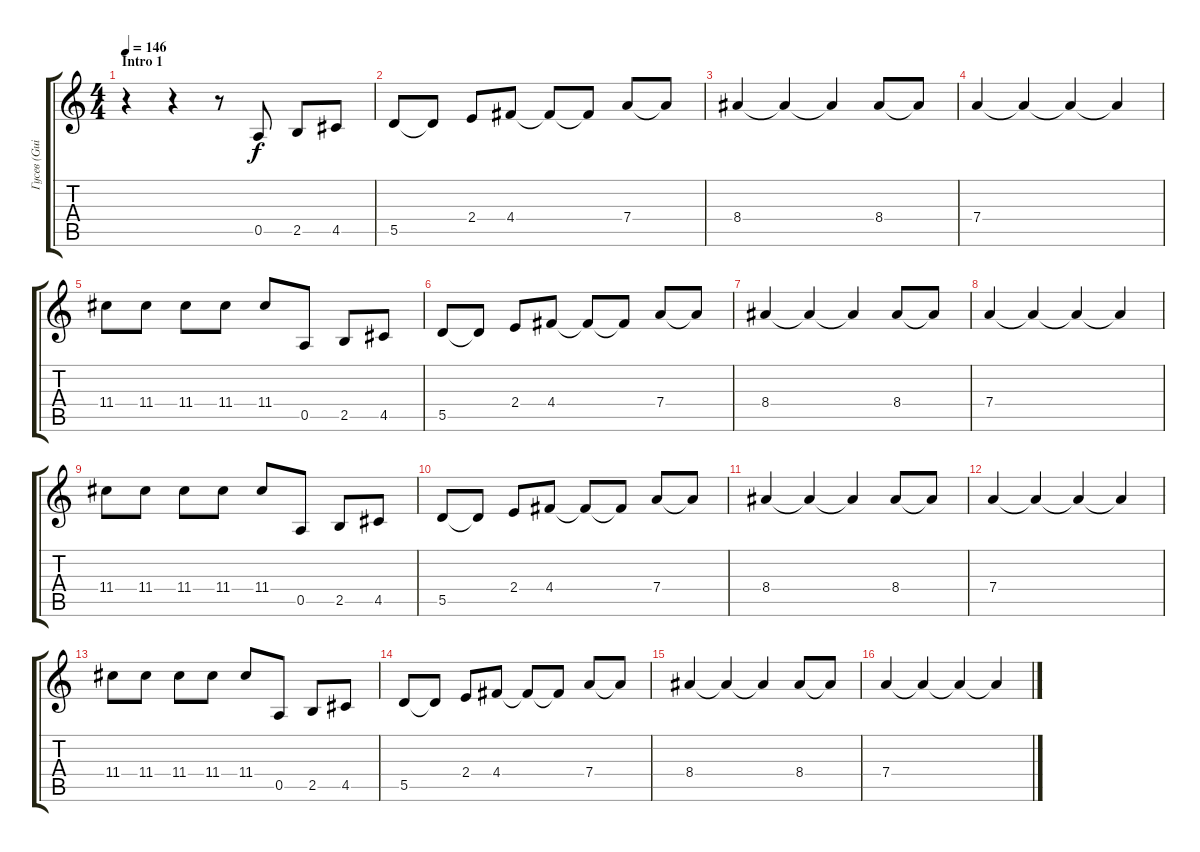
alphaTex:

\track ("Гусев (Guitar 2)" "Гусев (Gui") {instrument distortionguitar}
\staff {score tabs}
\tuning (E4 B3 G3 D3 A2 E2) {hide}
\ts (4 4)
\section ("" "Intro 1")
\tempo 146
\clef g2
\ks c
r.4{dy f instrument distortionguitar} r.4 r.8 0.5.8 2.5.8 4.5.8 |
5.5.8 5.5{t}.8 2.4.8 4.4.8 4.4{t}.8 4.4{t}.8 7.4.8 7.4{t}.8 |
8.4.4 8.4{t}.4 8.4{t}.4 8.4.8 8.4{t}.8 |
7.4.4 7.4{t}.4 7.4{t}.4 7.4{t}.4 |
11.4.8 11.4.8 11.4.8 11.4.8 11.4.8 0.5.8 2.5.8 4.5.8 |
5.5.8 5.5{t}.8 2.4.8 4.4.8 4.4{t}.8 4.4{t}.8 7.4.8 7.4{t}.8 |
8.4.4 8.4{t}.4 8.4{t}.4 8.4.8 8.4{t}.8 |
7.4.4 7.4{t}.4 7.4{t}.4 7.4{t}.4 |
11.4.8 11.4.8 11.4.8 11.4.8 11.4.8 0.5.8 2.5.8 4.5.8 |
5.5.8 5.5{t}.8 2.4.8 4.4.8 4.4{t}.8 4.4{t}.8 7.4.8 7.4{t}.8 |
8.4.4 8.4{t}.4 8.4{t}.4 8.4.8 8.4{t}.8 |
7.4.4 7.4{t}.4 7.4{t}.4 7.4{t}.4 |
11.4.8 11.4.8 11.4.8 11.4.8 11.4.8 0.5.8 2.5.8 4.5.8 |
5.5.8 5.5{t}.8 2.4.8 4.4.8 4.4{t}.8 4.4{t}.8 7.4.8 7.4{t}.8 |
8.4.4 8.4{t}.4 8.4{t}.4 8.4.8 8.4{t}.8 |
7.4.4 7.4{t}.4 7.4{t}.4 7.4{t}.4
